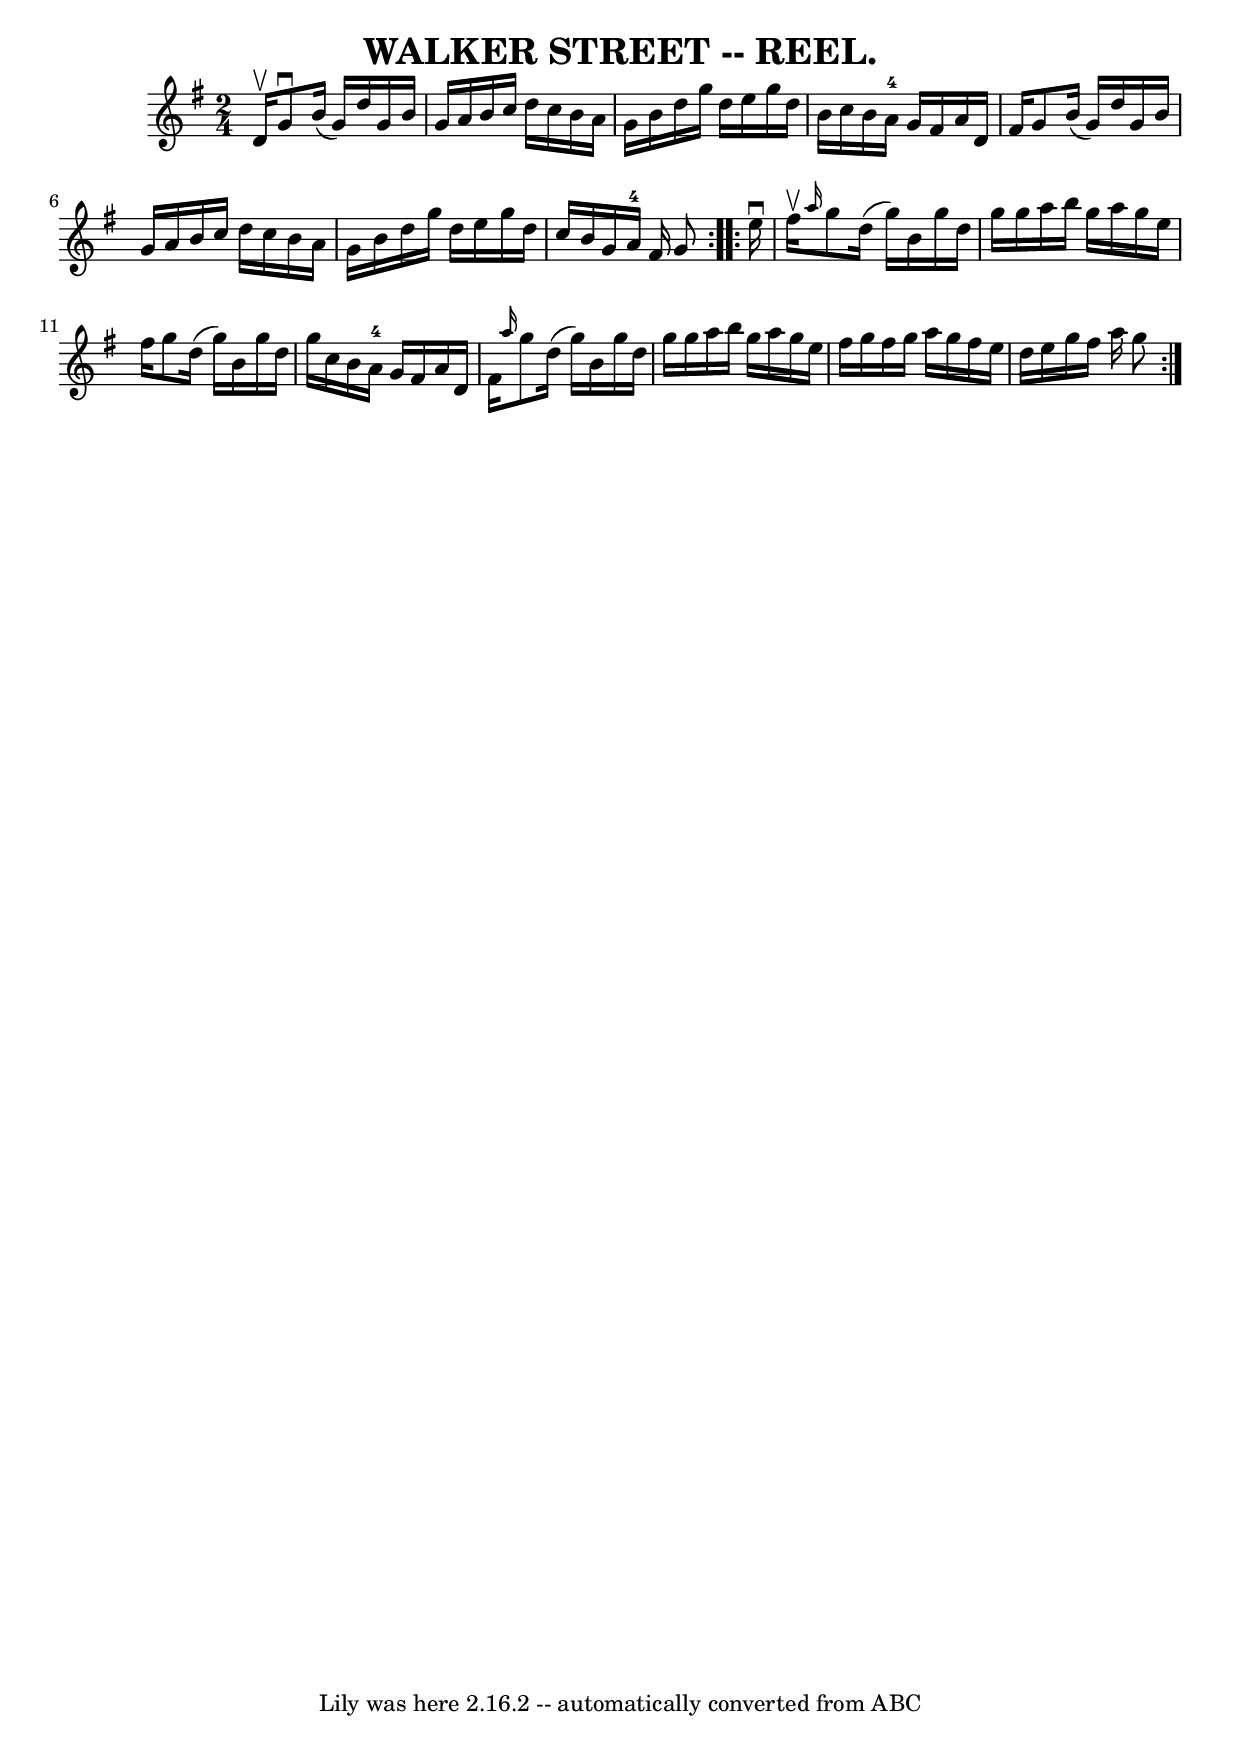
\version "2.7.40"
\include "Mammoth.ily"
\header {
	%% book = "Coles"
	crossRefNumber = "3"
	footnotes = ""
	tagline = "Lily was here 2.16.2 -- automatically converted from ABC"
	title = "WALKER STREET -- REEL."
}
voicedefault =  {
\set Score.defaultBarType = "empty"

\repeat volta 2 {
\time 2/4 \key g \major d'16^\upbow |
 g'8^\downbow b'16 (g'16 
) d''16 g'16 b'16 g'16  |
 a'16 b'16 c''16 d''16  
 c''16 b'16 a'16 g'16  |
 b'16 d''16 g''16 d''16    
e''16 g''16 d''16 b'16  |
 c''16 b'16 a'16-4 g'16   
 fis'16 a'16 d'16 fis'16  |
 g'8 b'16 (g'16)   
d''16 g'16 b'16 g'16  |
 a'16 b'16 c''16 d''16    
c''16 b'16 a'16 g'16  |
 b'16 d''16 g''16 d''16    
e''16 g''16 d''16 c''16  |
 b'16 g'16 a'16-4 fis'16 
 g'8  }     \repeat volta 2 { e''16^\downbow fis''16^\upbow |
 
\grace { a''16  } g''8 d''16 (g''16) b'16 g''16 d''16    
g''16  |
 g''16 a''16 b''16 g''16 a''16 g''16 e''16   
 fis''16  |
 g''8 d''16 (g''16) b'16 g''16 d''16    
g''16  |
 c''16 b'16 a'16-4 g'16 fis'16 a'16 d'16   
 fis'16  |
     \grace { a''16  } g''8 d''16 (g''16) b'16 
 g''16 d''16 g''16  |
 g''16 a''16 b''16 g''16    
a''16 g''16 e''16 fis''16  |
 g''16 fis''16 g''16    
a''16 g''16 fis''16 e''16 d''16  |
 e''16 g''16    
fis''16 a''16 g''8  }   
}

\score{
    <<

	\context Staff="default"
	{
	    \voicedefault 
	}

    >>
	\layout {
	}
	\midi {}
}
